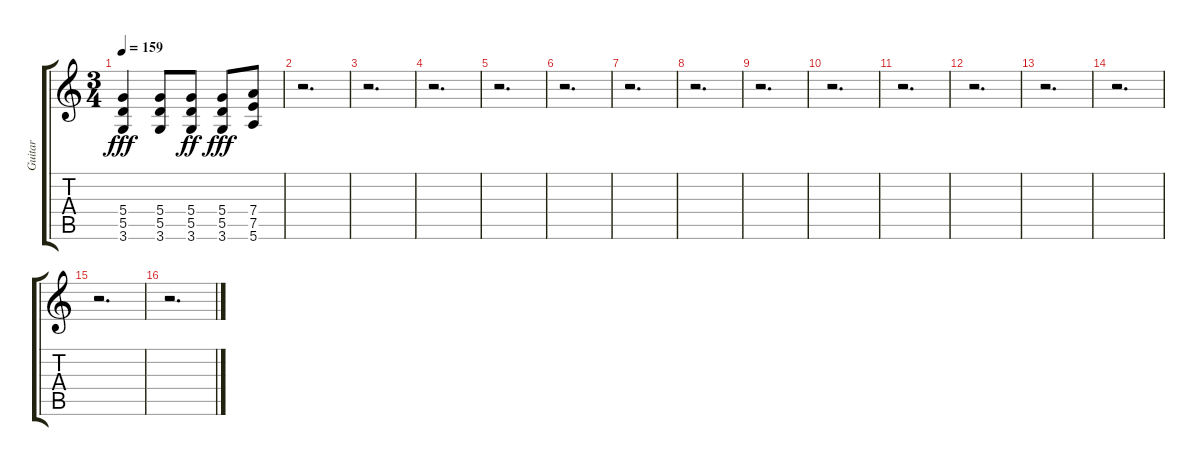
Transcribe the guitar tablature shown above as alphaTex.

\track ("Guitar" "Guitar") {instrument distortionguitar}
\staff {score tabs}
\tuning (E4 B3 G3 D3 A2 E2) {hide}
\ts (3 4)
\tempo 159
\clef g2
\ks c
(5.4 5.5 3.6).4{dy fff} (5.4 5.5 3.6).8 (5.4 5.5 3.6).8{dy ff} (5.4 5.5 3.6).8{dy fff} (7.4 7.5 5.6).8 |
r.2{d} |
r.2{d} |
r.2{d} |
r.2{d} |
r.2{d} |
r.2{d} |
r.2{d} |
r.2{d} |
r.2{d} |
r.2{d} |
r.2{d} |
r.2{d} |
r.2{d} |
r.2{d} |
r.2{d}
